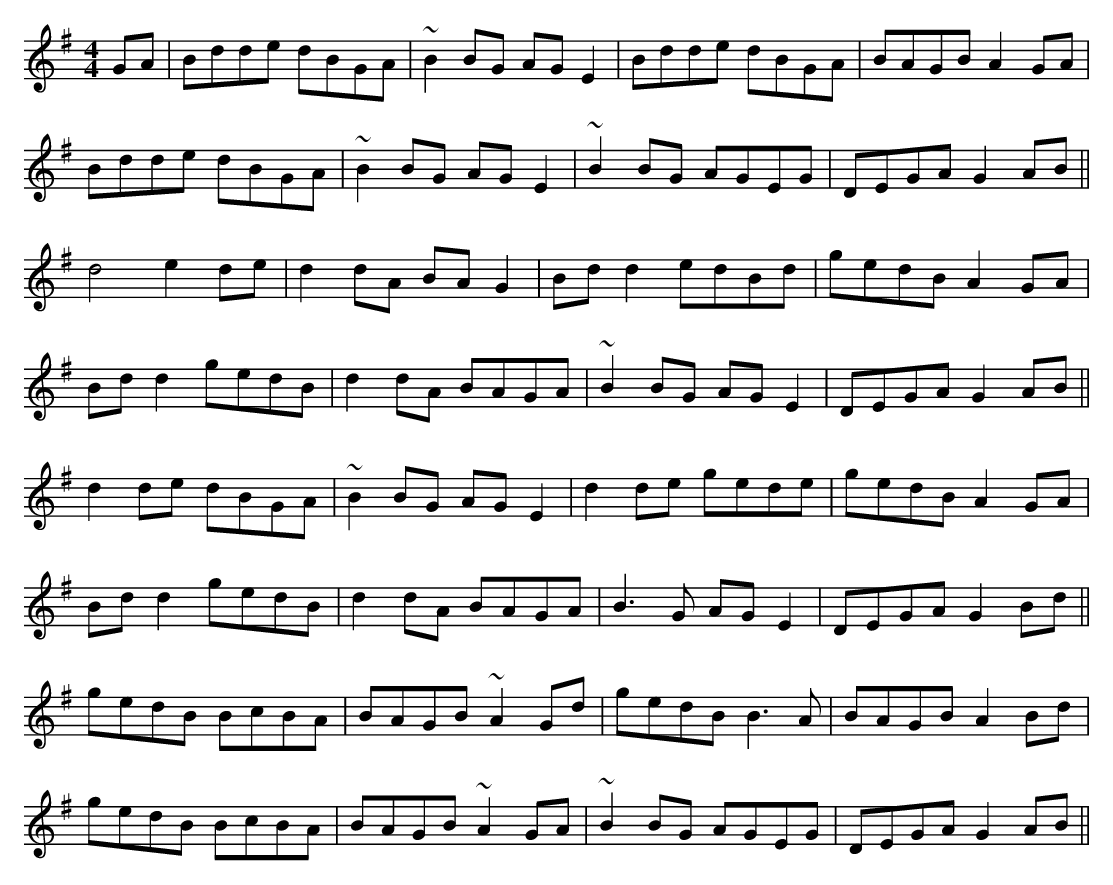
X:1
M:4/4
K:G
GA|Bdde dBGA|~B2BG AGE2|Bdde dBGA|BAGB A2GA|
Bdde dBGA|~B2BG AGE2|~B2BG AGEG|DEGA G2AB||
d4 e2de|d2dA BAG2|Bdd2 edBd|gedB A2GA|
Bdd2 gedB|d2dA BAGA|~B2BG AGE2|DEGA G2AB||
d2de dBGA|~B2BG AGE2|d2de gede|gedB A2GA|
Bdd2 gedB|d2dA BAGA|B3G AGE2|DEGA G2Bd||
gedB BcBA|BAGB ~A2Gd|gedB B3A|BAGB A2Bd|
gedB BcBA|BAGB ~A2GA|~B2BG AGEG|DEGA G2AB||
